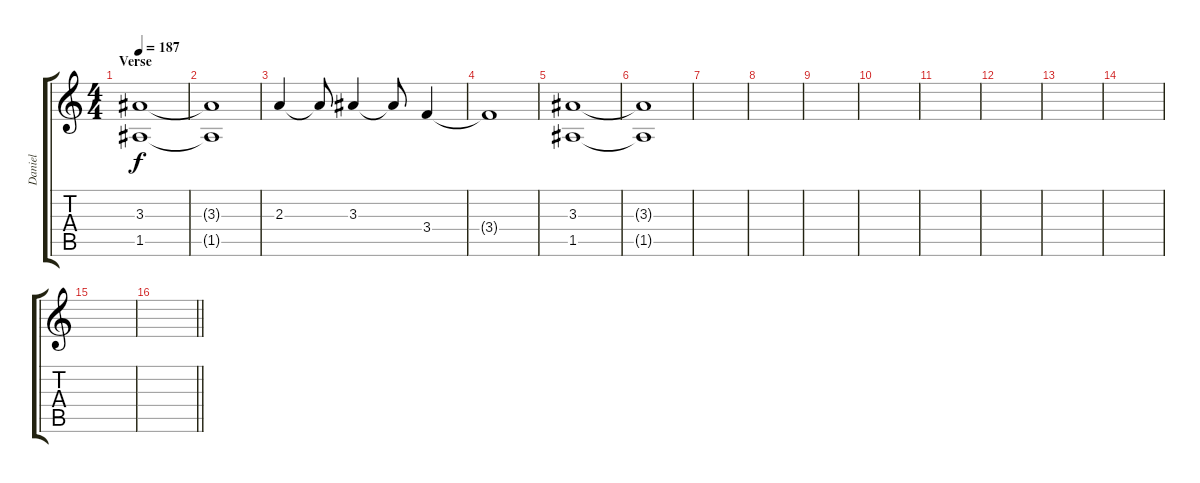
\track ("Daniel" "Daniel") {instrument distortionguitar}
\staff {score tabs}
\tuning (E4 B3 G3 D3 A2 E2) {hide}
\ts (4 4)
\section ("" "Verse")
\tempo 187
\clef g2
\ks c
(3.3 1.5).1{dy f} |
(3.3{t} 1.5{t}).1 |
2.3.4 2.3{t}.8 3.3.4 3.3{t}.8 3.4.4 |
3.4{t}.1 |
(3.3 1.5).1 |
(3.3{t} 1.5{t}).1 |
|
|
|
|
|
|
|
|
|
\barLineRight lightlight
